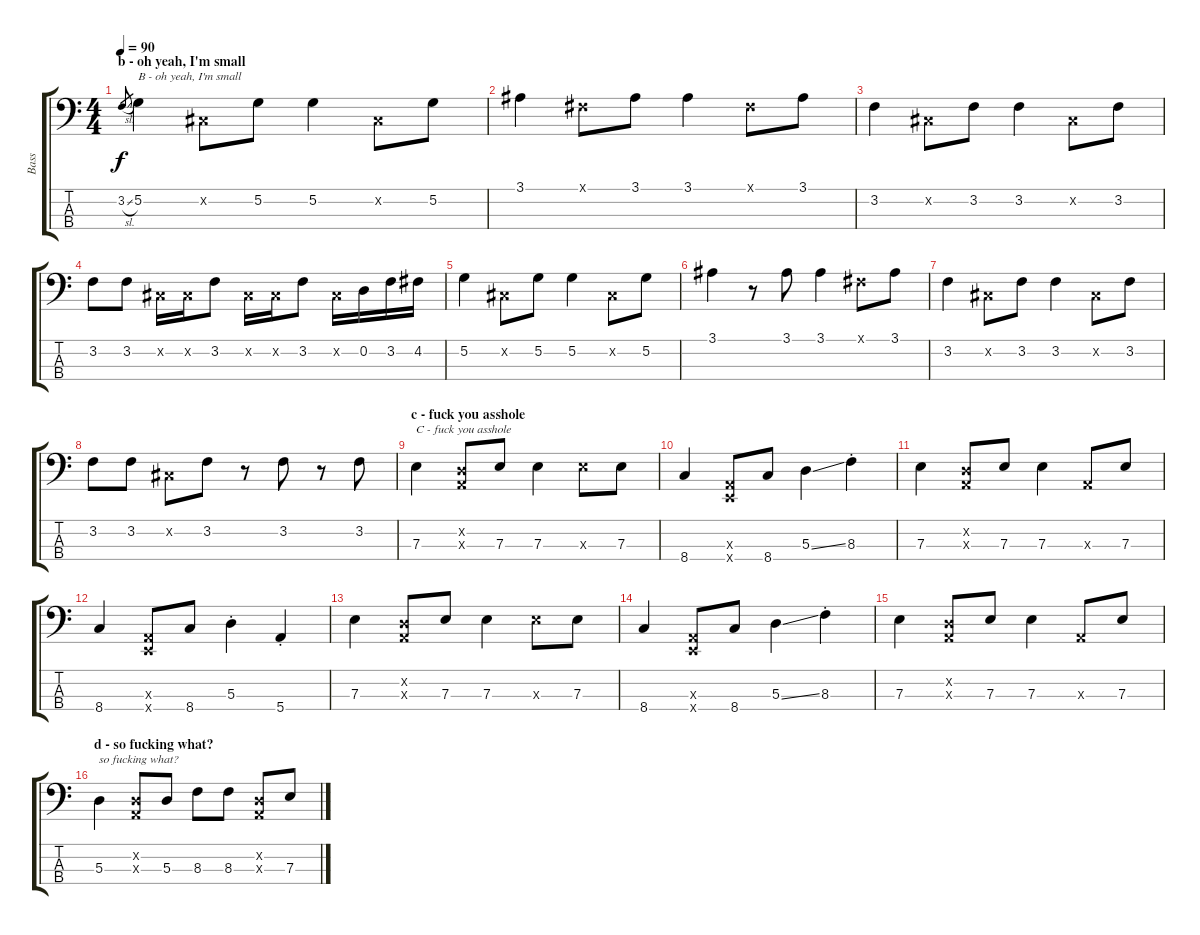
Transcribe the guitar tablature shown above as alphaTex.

\track ("Bass" "Bass") {instrument acousticbass}
\staff {score tabs}
\tuning (G2 D2 A1 E1) {hide}
\ts (4 4)
\section ("" "b - oh yeah, I'm small")
\tempo 90
\clef f4
\ks c
3.2{sl}.8{gr dy f} 5.2.4{txt "B - oh yeah, I'm small"} -1.2{x}.8 5.2.8 5.2.4 -1.2{x}.8 5.2.8 |
3.1.4 -1.1{x}.8 3.1.8 3.1.4 -1.1{x}.8 3.1.8 |
3.2.4 -1.2{x}.8 3.2.8 3.2.4 -1.2{x}.8 3.2.8 |
3.2.8 3.2.8 -1.2{x}.16 -1.2{x}.16 3.2.8 -1.2{x}.16 -1.2{x}.16 3.2.8 -1.2{x}.16 0.2.16 3.2.16 4.2.16 |
5.2.4 -1.2{x}.8 5.2.8 5.2.4 -1.2{x}.8 5.2.8 |
3.1.4 r.8 3.1.8 3.1.4 -1.1{x}.8 3.1.8 |
3.2.4 -1.2{x}.8 3.2.8 3.2.4 -1.2{x}.8 3.2.8 |
3.2.8 3.2.8 -1.2{x}.8 3.2.8 r.8 3.2.8 r.8 3.2.8 |
\section ("" "c - fuck you asshole")
7.3.4{txt "C - fuck you asshole"} (0.2{x} 0.3{x}).8 7.3.8 7.3.4 7.3{x}.8 7.3.8 |
8.4.4 (0.3{x} 0.4{x}).8 8.4.8 5.3{ss}.4 8.3{st}.4 |
7.3.4 (0.2{x} 0.3{x}).8 7.3.8 7.3.4 0.3{x}.8 7.3.8 |
8.4.4 (0.3{x} 0.4{x}).8 8.4.8 5.3{st}.4 5.4{st}.4 |
7.3.4 (0.2{x} 0.3{x}).8 7.3.8 7.3.4 7.3{x}.8 7.3.8 |
8.4.4 (0.3{x} 0.4{x}).8 8.4.8 5.3{ss}.4 8.3{st}.4 |
7.3.4 (0.2{x} 0.3{x}).8 7.3.8 7.3.4 0.3{x}.8 7.3.8 |
\section ("" "d - so fucking what?")
5.3.4{txt "so fucking what?"} (0.2{x} 0.3{x}).8 5.3.8 8.3.8 8.3.8 (0.2{x} 0.3{x}).8 7.3.8
